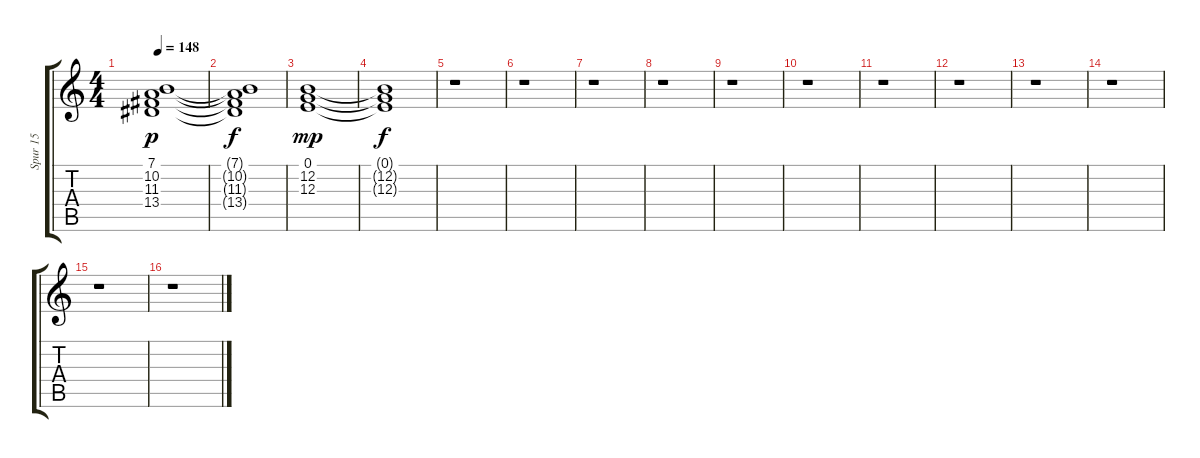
\track ("Spur 15" "Spur 15") {instrument rockorgan}
\staff {score tabs}
\tuning (E4 B3 G3 D3 A2 E2) {hide}
\ts (4 4)
\tempo 148
\clef g2
\ks c
(7.1 10.2 11.3 13.4).1{dy p} |
(7.1{t} 10.2{t} 11.3{t} 13.4{t}).1{dy f} |
(0.1 12.2 12.3).1{dy mp} |
(0.1{t} 12.2{t} 12.3{t}).1{dy f} |
r.1 |
r.1 |
r.1 |
r.1 |
r.1 |
r.1 |
r.1 |
r.1 |
r.1 |
r.1 |
r.1 |
r.1
